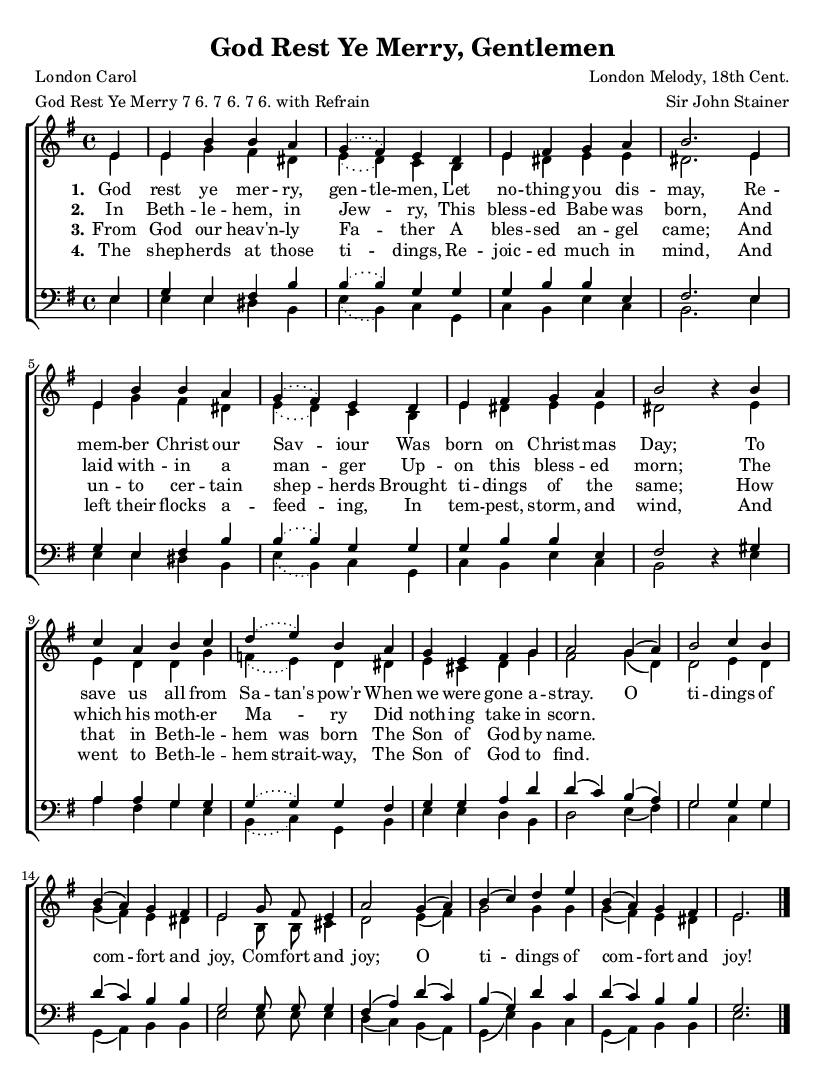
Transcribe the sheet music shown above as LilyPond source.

\header {
  filename = "god_rest.ly"
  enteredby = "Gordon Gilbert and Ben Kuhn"
  composer = "London Melody, 18th Cent."
  arranger = "Sir John Stainer"
  poet = "London Carol"
  date=""
  title = "God Rest Ye Merry, Gentlemen"
  metre = "God Rest Ye Merry 7 6. 7 6. 7 6. with Refrain"
  meter = \metre
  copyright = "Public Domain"
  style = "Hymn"
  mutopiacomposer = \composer
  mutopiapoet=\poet
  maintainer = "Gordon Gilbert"
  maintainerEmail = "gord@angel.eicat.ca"
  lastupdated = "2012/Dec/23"
}

\version "2.14.2"

\include "header.ly"

global = {
  \preamble
  \time 4/4
  \key e \minor
  
  \partial 4
}

sop = \context Voice = "sop"    {
  \voiceOne
  \relative c' {
    \slurDotted
    e4 |
    e b' b a |
    g( fis) e d |
    e fis g a |
    b2.
    %\bar""\break
    e,4 |
    
    e b' b a |
    g( fis) e d |
    e fis g a |
    b2 b4 \rest
    %\bar""\break
    b |
    
    c a b c |
    d( e) b a |
    g e fis g |
    a2
    %\bar "||" \break
    
    \slurSolid
    g4( a) |
    b2 c4 b |
    b( a) g fis |
    e2 g8\noBeam fis e4 |
    a2 g4( a) |
    b( c) d e |
    b( a) g fis |
    e2. \bar "|." % \break
  }
}

alto=\context Voice = "alto"   {
  \voiceTwo 
  \relative c' {
    e4 |
    e g fis dis |
    \slurDotted e( d) c b |
    \slurSolid e dis e e |
    dis2. e4 |
    
    e g fis dis |
    \slurDotted e( d) c b |
    \slurSolid
    e dis e e |
    dis2 s4 e |
    
    e d d g |
    \slurDotted f( e) d dis |
    \slurSolid
    e cis d g |
    fis2
    
    g4( d) |
    d2 e4 d |
    g( fis) e dis
    e2 b8\noBeam b cis4 |
    d2 e4( fis) |
    g2 g4 g |
    g( fis) e dis |
    e2.
  }
}	

tenor = \context Voice = "tenor"   {
  \voiceOne
  \relative c' {
    e,4 |
    g e fis b |
    \slurDotted b( b) g g |
    \slurSolid
    g b b e, |
    fis2. e4 |
    
    g e fis b |
    \slurDotted b( b) g g |
    \slurSolid
    g b b e, |
    fis2 s4 gis |
    
    a a g g |
    \slurDotted g( g) g fis |
    \slurSolid
    g g a d |
    d( c)
    
    b( a) |
    g2 g4 g |
    d'( c) b b |
    g2 g8\noBeam g g4 |
    fis( a) d( c) |
    b( g) d' c |
    d( c) b b |
    g2.
  }
}

bass = \context Voice = "bass"   {
  \voiceTwo
  \relative c' {
    e,4 |
    e e dis b |
    \slurDotted e( b) c g |
    \slurSolid
    c b e c |
    b2. e4 |
    
    e e dis b |
    \slurDotted e( b) c g |
    \slurSolid
    c b e c |
    b2 d4\rest e |
    
    a fis g e |
    \slurDotted b( c) g b |
    \slurSolid
    e e d b |
    d2
    
    e4( fis) |
    g2 c,4 g' |
    g,( a) b b |
    e2 e8\noBeam e e4 |
    d( c) b( a) |
    g( e') b c |
    g( a) b b |
    e2.
  }
}

accomp=\chordmode {
  
}

stanzaa = \lyricmode {
  \set ignoreMelismata = ##t
  God rest ye mer -- ry, gen -- tle -- men, 
  \unset ignoreMelismata
  Let no -- thing you dis -- may,
  Re -- mem -- ber Christ our Sav -- iour 
  Was born on Christ -- mas Day;
  \set ignoreMelismata = ##t
  To save us all from Sa -- tan's pow'r
  When we were gone a -- stray.
  \unset ignoreMelismata
  O ti -- dings of com -- fort and joy,
  Com -- fort and joy;
  O ti -- dings of com -- fort and joy!
}

stanzab = \lyricmode {
  In Beth -- le -- hem, in Jew -- ry,
  This bless -- ed Babe was born,
  And laid with -- in a man -- ger
  Up -- on this bless -- ed morn;
  The which his moth -- er Ma -- ry
  Did noth -- ing take in scorn.
}

stanzac = \lyricmode {
  From God our heav'n -- ly Fa -- ther 
  A bles -- sed an -- gel came;
  And un -- to cer -- tain shep -- herds 
  Brought ti -- dings of the same;
  \set ignoreMelismata = ##t
  How that in Beth -- le -- hem was born
  The Son of God by name.
}

stanzad = \lyricmode {
  The shep -- herds at those ti -- dings,
  Re -- joic -- ed much in mind,
  And left their flocks a -- feed -- ing,
  In tem -- pest, storm, and wind,
  \set ignoreMelismata = ##t
  And went to Beth -- le -- hem strait -- way,
  The Son of God to find.
}


\score {
  \context ChoirStaff <<
    \context ChordNames \accomp
    \unset ChoirStaff.melismaBusyProperties 
    \context Staff ="upper"  { \clef "G" <<
      \global
      \sop
      \alto
    >>}
    
    \lyricsto "sop" \context Lyrics = "stanza-1" {
      \set stanza = "1."
      \stanzaa }
    \lyricsto "sop" \context Lyrics = "stanza-2" {
      \set stanza = "2."
      \stanzab }
    \lyricsto "sop" \context Lyrics = "stanza-3" {
      \set stanza = "3."
      \stanzac }
    \lyricsto "sop" \context Lyrics = "stanza-4" {
      \set stanza = "4."
      \stanzad }
    \context Staff = "lower"  { \clef "F"<<
      \global
      \tenor
      \bass
    >>}
  >>
}
